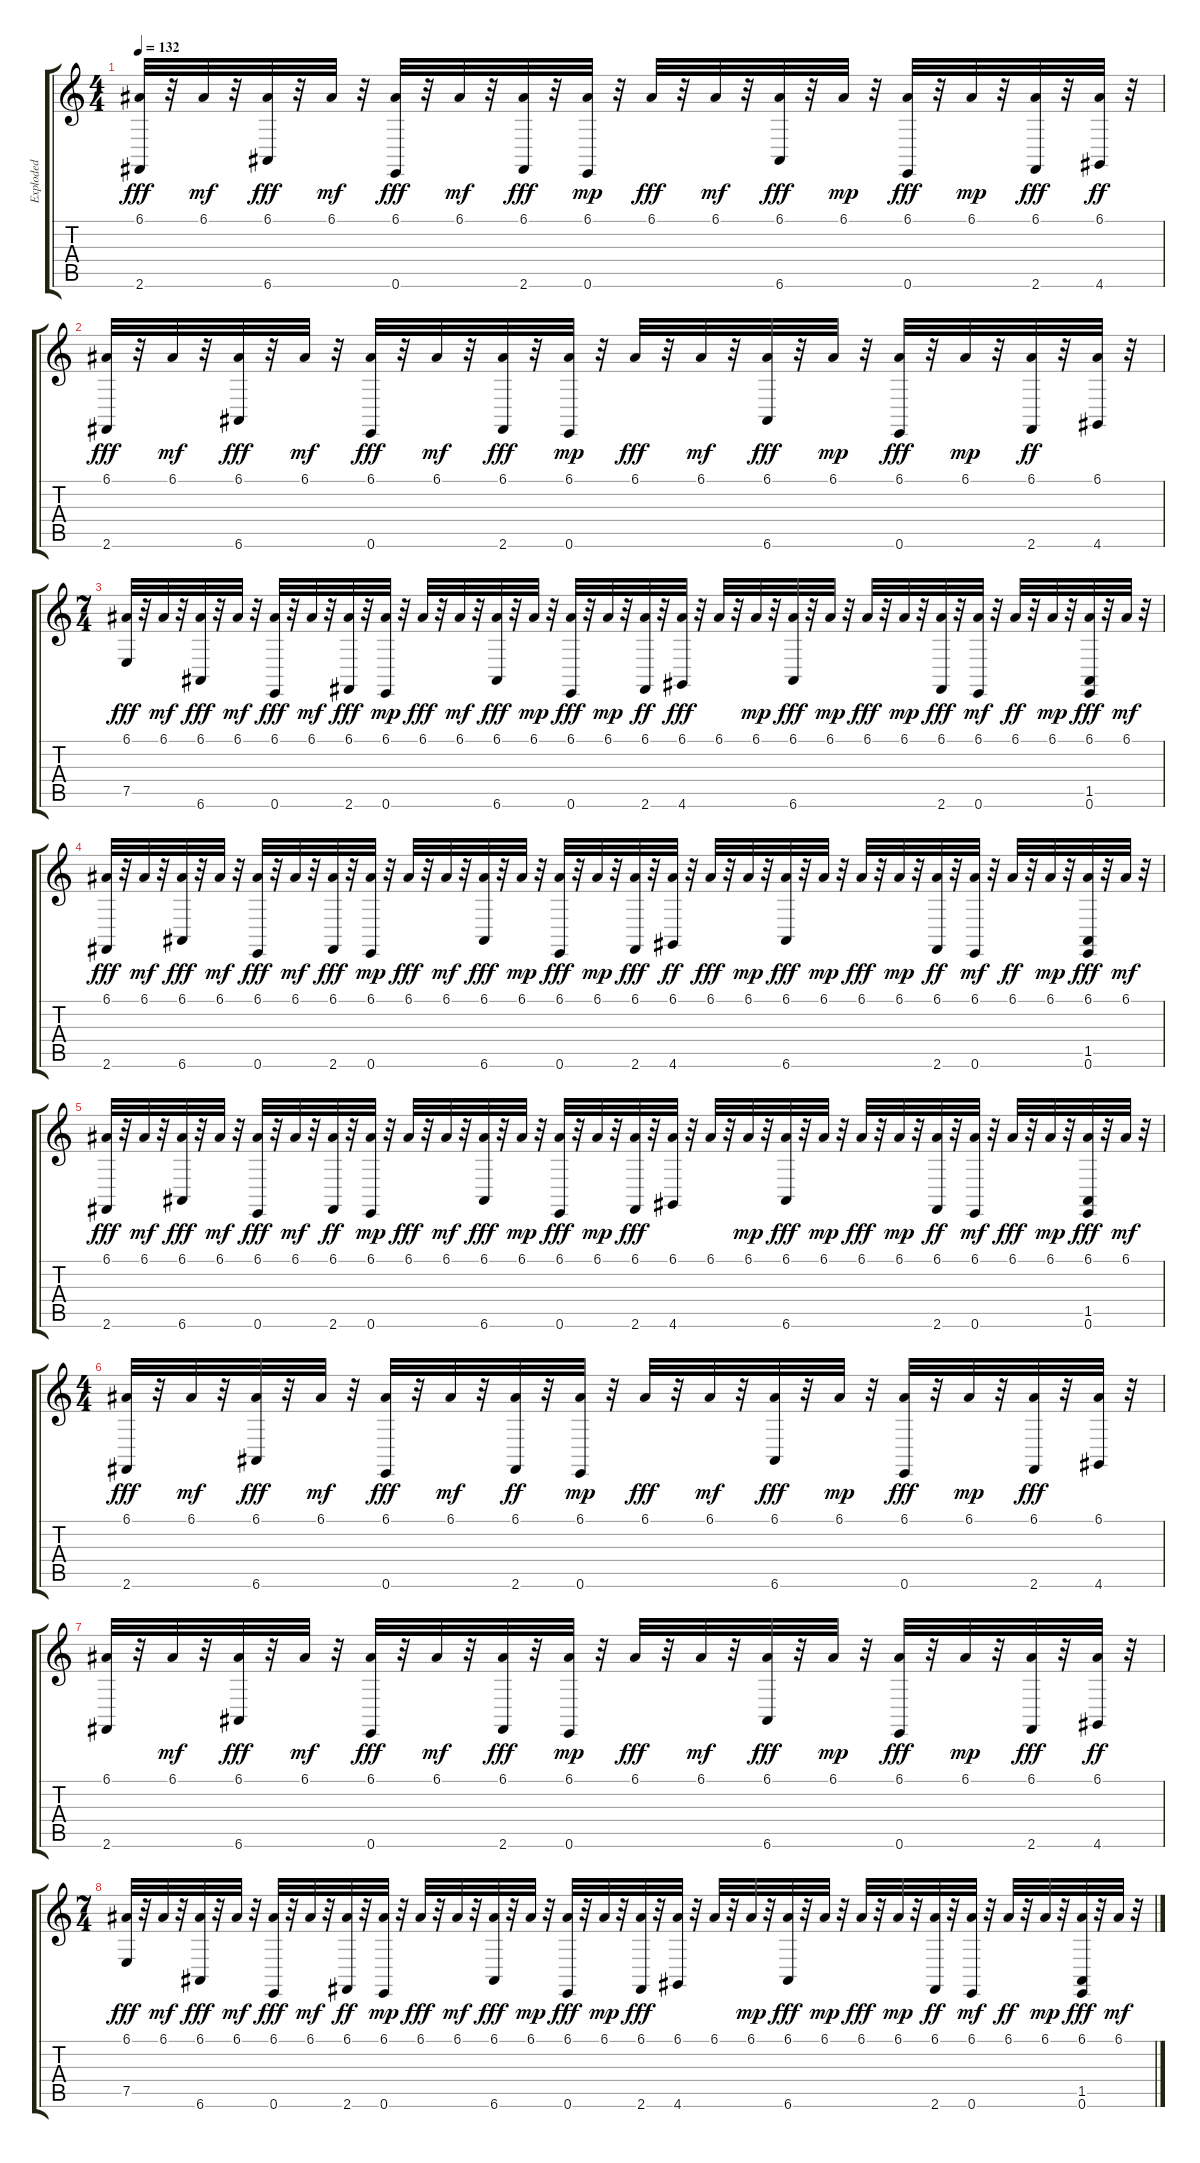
\track ("Exploded" "Exploded") {instrument steeldrums}
\staff {score tabs}
\tuning (E4 B3 G3 D3 A2 E2) {hide}
\ts (4 4)
\tempo 132
\clef g2
\ks c
(6.1 2.6).32{dy fff} r.32 6.1.32{dy mf} r.32 (6.1 6.6).32{dy fff} r.32 6.1.32{dy mf} r.32 (6.1 0.6).32{dy fff} r.32 6.1.32{dy mf} r.32 (6.1 2.6).32{dy fff} r.32 (6.1 0.6).32{dy mp} r.32 6.1.32{dy fff} r.32 6.1.32{dy mf} r.32 (6.1 6.6).32{dy fff} r.32 6.1.32{dy mp} r.32 (6.1 0.6).32{dy fff} r.32 6.1.32{dy mp} r.32 (6.1 2.6).32{dy fff} r.32 (6.1 4.6).32{dy ff} r.32 |
(6.1 2.6).32{dy fff} r.32 6.1.32{dy mf} r.32 (6.1 6.6).32{dy fff} r.32 6.1.32{dy mf} r.32 (6.1 0.6).32{dy fff} r.32 6.1.32{dy mf} r.32 (6.1 2.6).32{dy fff} r.32 (6.1 0.6).32{dy mp} r.32 6.1.32{dy fff} r.32 6.1.32{dy mf} r.32 (6.1 6.6).32{dy fff} r.32 6.1.32{dy mp} r.32 (6.1 0.6).32{dy fff} r.32 6.1.32{dy mp} r.32 (6.1 2.6).32{dy ff} r.32 (6.1 4.6).32 r.32 |
\ts (7 4)
(6.1 7.5).32{dy fff} r.32 6.1.32{dy mf} r.32 (6.1 6.6).32{dy fff} r.32 6.1.32{dy mf} r.32 (6.1 0.6).32{dy fff} r.32 6.1.32{dy mf} r.32 (6.1 2.6).32{dy fff} r.32 (6.1 0.6).32{dy mp} r.32 6.1.32{dy fff} r.32 6.1.32{dy mf} r.32 (6.1 6.6).32{dy fff} r.32 6.1.32{dy mp} r.32 (6.1 0.6).32{dy fff} r.32 6.1.32{dy mp} r.32 (6.1 2.6).32{dy ff} r.32 (6.1 4.6).32{dy fff} r.32 6.1.32 r.32 6.1.32{dy mp} r.32 (6.1 6.6).32{dy fff} r.32 6.1.32{dy mp} r.32 6.1.32{dy fff} r.32 6.1.32{dy mp} r.32 (6.1 2.6).32{dy fff} r.32 (6.1 0.6).32{dy mf} r.32 6.1.32{dy ff} r.32 6.1.32{dy mp} r.32 (6.1 1.5 0.6).32{dy fff} r.32 6.1.32{dy mf} r.32 |
(6.1 2.6).32{dy fff} r.32 6.1.32{dy mf} r.32 (6.1 6.6).32{dy fff} r.32 6.1.32{dy mf} r.32 (6.1 0.6).32{dy fff} r.32 6.1.32{dy mf} r.32 (6.1 2.6).32{dy fff} r.32 (6.1 0.6).32{dy mp} r.32 6.1.32{dy fff} r.32 6.1.32{dy mf} r.32 (6.1 6.6).32{dy fff} r.32 6.1.32{dy mp} r.32 (6.1 0.6).32{dy fff} r.32 6.1.32{dy mp} r.32 (6.1 2.6).32{dy fff} r.32 (6.1 4.6).32{dy ff} r.32 6.1.32{dy fff} r.32 6.1.32{dy mp} r.32 (6.1 6.6).32{dy fff} r.32 6.1.32{dy mp} r.32 6.1.32{dy fff} r.32 6.1.32{dy mp} r.32 (6.1 2.6).32{dy ff} r.32 (6.1 0.6).32{dy mf} r.32 6.1.32{dy ff} r.32 6.1.32{dy mp} r.32 (6.1 1.5 0.6).32{dy fff} r.32 6.1.32{dy mf} r.32 |
(6.1 2.6).32{dy fff} r.32 6.1.32{dy mf} r.32 (6.1 6.6).32{dy fff} r.32 6.1.32{dy mf} r.32 (6.1 0.6).32{dy fff} r.32 6.1.32{dy mf} r.32 (6.1 2.6).32{dy ff} r.32 (6.1 0.6).32{dy mp} r.32 6.1.32{dy fff} r.32 6.1.32{dy mf} r.32 (6.1 6.6).32{dy fff} r.32 6.1.32{dy mp} r.32 (6.1 0.6).32{dy fff} r.32 6.1.32{dy mp} r.32 (6.1 2.6).32{dy fff} r.32 (6.1 4.6).32 r.32 6.1.32 r.32 6.1.32{dy mp} r.32 (6.1 6.6).32{dy fff} r.32 6.1.32{dy mp} r.32 6.1.32{dy fff} r.32 6.1.32{dy mp} r.32 (6.1 2.6).32{dy ff} r.32 (6.1 0.6).32{dy mf} r.32 6.1.32{dy fff} r.32 6.1.32{dy mp} r.32 (6.1 1.5 0.6).32{dy fff} r.32 6.1.32{dy mf} r.32 |
\ts (4 4)
(6.1 2.6).32{dy fff} r.32 6.1.32{dy mf} r.32 (6.1 6.6).32{dy fff} r.32 6.1.32{dy mf} r.32 (6.1 0.6).32{dy fff} r.32 6.1.32{dy mf} r.32 (6.1 2.6).32{dy ff} r.32 (6.1 0.6).32{dy mp} r.32 6.1.32{dy fff} r.32 6.1.32{dy mf} r.32 (6.1 6.6).32{dy fff} r.32 6.1.32{dy mp} r.32 (6.1 0.6).32{dy fff} r.32 6.1.32{dy mp} r.32 (6.1 2.6).32{dy fff} r.32 (6.1 4.6).32 r.32 |
(6.1 2.6).32 r.32 6.1.32{dy mf} r.32 (6.1 6.6).32{dy fff} r.32 6.1.32{dy mf} r.32 (6.1 0.6).32{dy fff} r.32 6.1.32{dy mf} r.32 (6.1 2.6).32{dy fff} r.32 (6.1 0.6).32{dy mp} r.32 6.1.32{dy fff} r.32 6.1.32{dy mf} r.32 (6.1 6.6).32{dy fff} r.32 6.1.32{dy mp} r.32 (6.1 0.6).32{dy fff} r.32 6.1.32{dy mp} r.32 (6.1 2.6).32{dy fff} r.32 (6.1 4.6).32{dy ff} r.32 |
\ts (7 4)
(6.1 7.5).32{dy fff} r.32 6.1.32{dy mf} r.32 (6.1 6.6).32{dy fff} r.32 6.1.32{dy mf} r.32 (6.1 0.6).32{dy fff} r.32 6.1.32{dy mf} r.32 (6.1 2.6).32{dy ff} r.32 (6.1 0.6).32{dy mp} r.32 6.1.32{dy fff} r.32 6.1.32{dy mf} r.32 (6.1 6.6).32{dy fff} r.32 6.1.32{dy mp} r.32 (6.1 0.6).32{dy fff} r.32 6.1.32{dy mp} r.32 (6.1 2.6).32{dy fff} r.32 (6.1 4.6).32 r.32 6.1.32 r.32 6.1.32{dy mp} r.32 (6.1 6.6).32{dy fff} r.32 6.1.32{dy mp} r.32 6.1.32{dy fff} r.32 6.1.32{dy mp} r.32 (6.1 2.6).32{dy ff} r.32 (6.1 0.6).32{dy mf} r.32 6.1.32{dy ff} r.32 6.1.32{dy mp} r.32 (6.1 1.5 0.6).32{dy fff} r.32 6.1.32{dy mf} r.32
